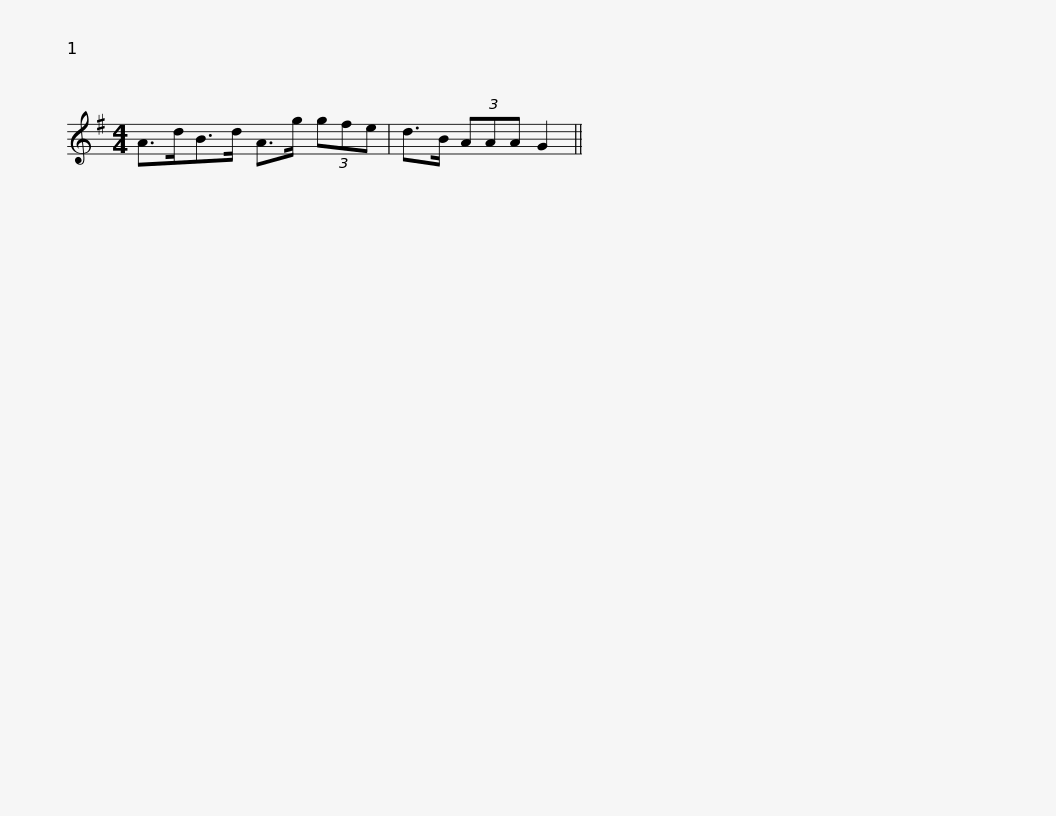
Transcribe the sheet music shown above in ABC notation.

X:1
L:1/8
M:4/4
I:linebreak $
K:G
V:1 treble
V:1
 A>dB>d A>g (3gfe | d>B (3AAA G2 || %2
